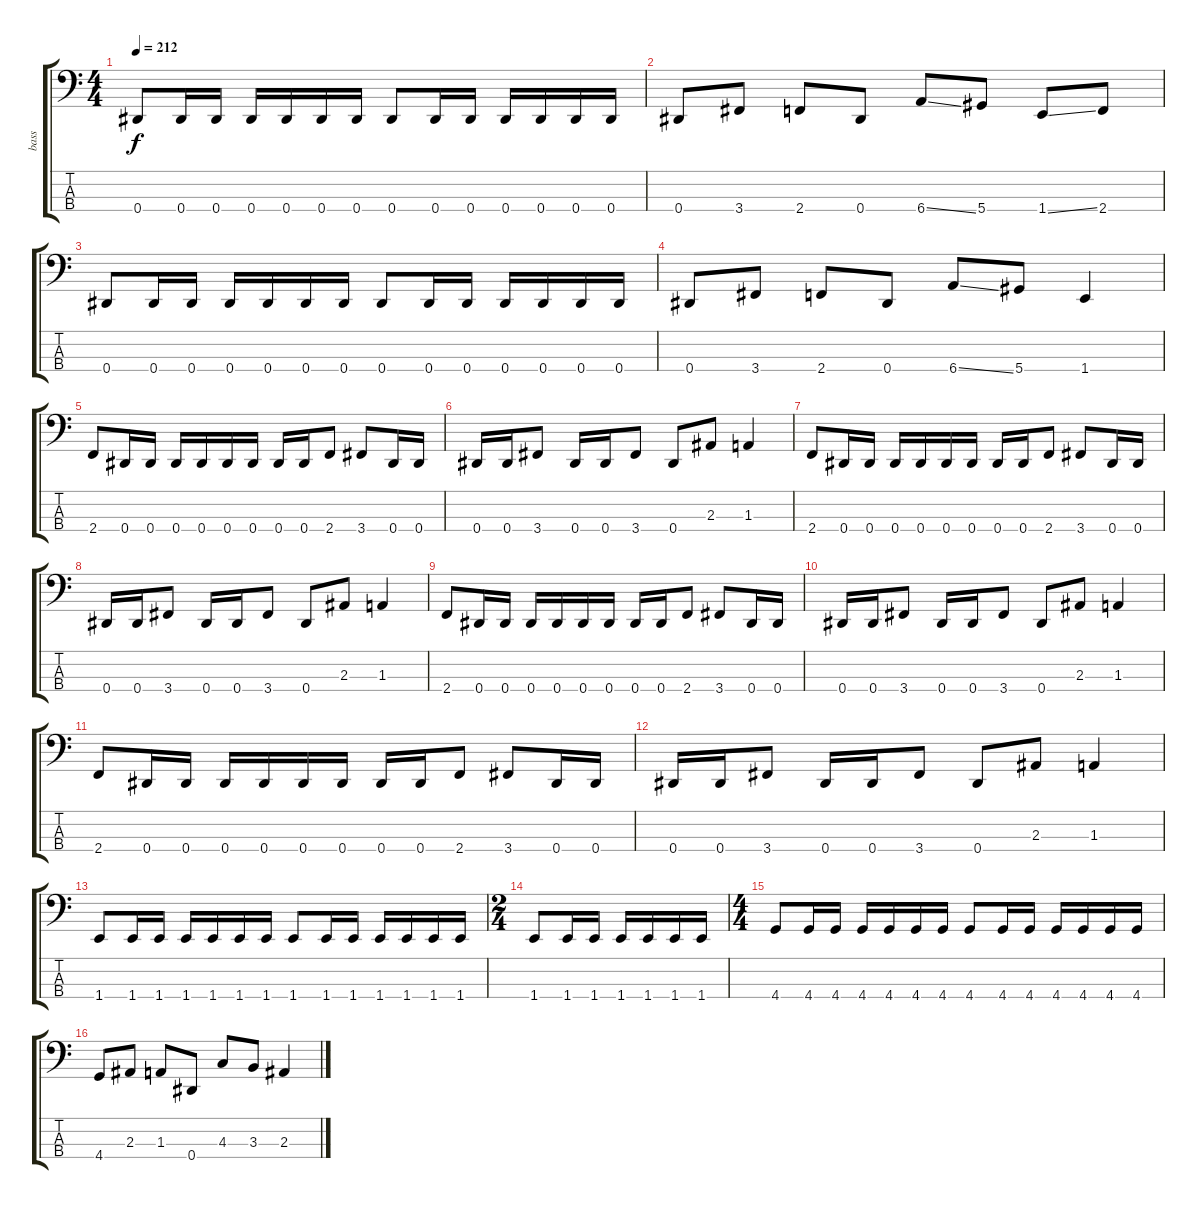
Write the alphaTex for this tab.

\track ("bass" "bass") {instrument electricbasspick}
\staff {score tabs}
\tuning (Gb2 Db2 Ab1 Eb1) {hide}
\ts (4 4)
\tempo 212
\clef f4
\ks c
0.4.8{dy f} 0.4.16 0.4.16 0.4.16 0.4.16 0.4.16 0.4.16 0.4.8 0.4.16 0.4.16 0.4.16 0.4.16 0.4.16 0.4.16 |
0.4.8 3.4.8 2.4.8 0.4.8 6.4{ss}.8 5.4.8 1.4{ss}.8 2.4.8 |
0.4.8 0.4.16 0.4.16 0.4.16 0.4.16 0.4.16 0.4.16 0.4.8 0.4.16 0.4.16 0.4.16 0.4.16 0.4.16 0.4.16 |
0.4.8 3.4.8 2.4.8 0.4.8 6.4{ss}.8 5.4.8 1.4.4 |
2.4.8 0.4.16 0.4.16 0.4.16 0.4.16 0.4.16 0.4.16 0.4.16 0.4.16 2.4.8 3.4.8 0.4.16 0.4.16 |
0.4.16 0.4.16 3.4.8 0.4.16 0.4.16 3.4.8 0.4.8 2.3.8 1.3.4 |
2.4.8 0.4.16 0.4.16 0.4.16 0.4.16 0.4.16 0.4.16 0.4.16 0.4.16 2.4.8 3.4.8 0.4.16 0.4.16 |
0.4.16 0.4.16 3.4.8 0.4.16 0.4.16 3.4.8 0.4.8 2.3.8 1.3.4 |
2.4.8 0.4.16 0.4.16 0.4.16 0.4.16 0.4.16 0.4.16 0.4.16 0.4.16 2.4.8 3.4.8 0.4.16 0.4.16 |
0.4.16 0.4.16 3.4.8 0.4.16 0.4.16 3.4.8 0.4.8 2.3.8 1.3.4 |
2.4.8 0.4.16 0.4.16 0.4.16 0.4.16 0.4.16 0.4.16 0.4.16 0.4.16 2.4.8 3.4.8 0.4.16 0.4.16 |
0.4.16 0.4.16 3.4.8 0.4.16 0.4.16 3.4.8 0.4.8 2.3.8 1.3.4 |
1.4.8 1.4.16 1.4.16 1.4.16 1.4.16 1.4.16 1.4.16 1.4.8 1.4.16 1.4.16 1.4.16 1.4.16 1.4.16 1.4.16 |
\ts (2 4)
1.4.8 1.4.16 1.4.16 1.4.16 1.4.16 1.4.16 1.4.16 |
\ts (4 4)
4.4.8 4.4.16 4.4.16 4.4.16 4.4.16 4.4.16 4.4.16 4.4.8 4.4.16 4.4.16 4.4.16 4.4.16 4.4.16 4.4.16 |
4.4.8 2.3.8 1.3.8 0.4.8 4.3.8 3.3.8 2.3.4
